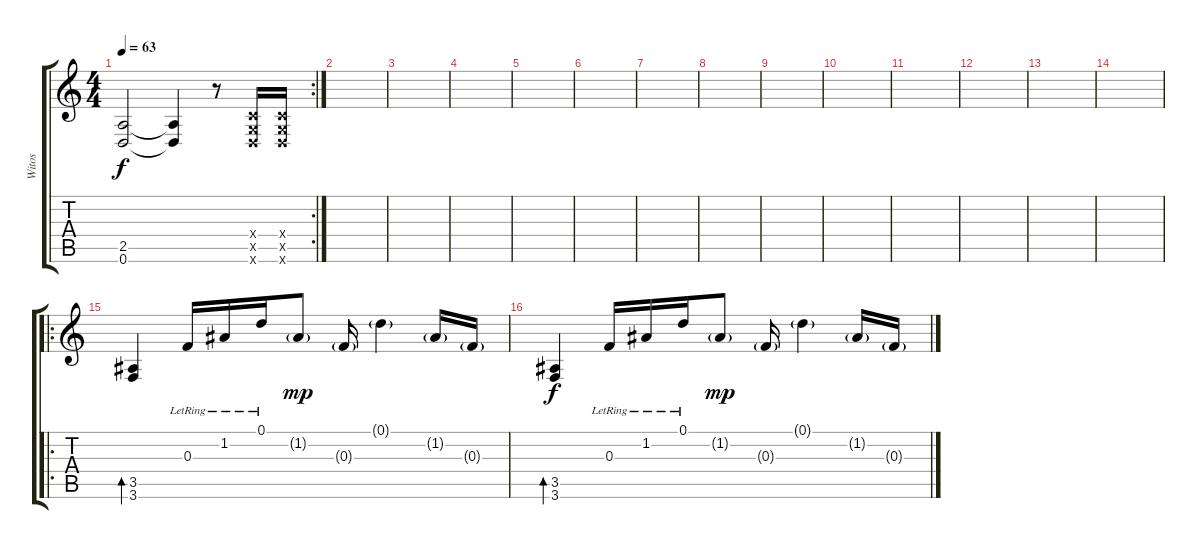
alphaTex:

\track ("Witos" "Witos") {instrument distortionguitar}
\staff {score tabs}
\tuning (D4 A3 F3 C3 G2 D2) {hide}
\rc 2
\ts (4 4)
\tempo 63
\clef g2
\ks c
(2.5 0.6).2{dy f} (2.5{t} 0.6{t}).4 r.8 (0.4{x} 0.5{x} 0.6{x}).16 (0.4{x} 0.5{x} 0.6{x}).16 |
|
|
|
|
|
|
|
|
|
|
|
|
|
\ro
(3.5 3.6).4{bd 30} 0.3{lr}.16 1.2{lr}.16 0.1{lr}.16 1.2{g}.8{dy mp} 0.3{g}.16 0.1{g}.4 1.2{g}.16 0.3{g}.16 |
(3.5 3.6).4{bd 30 dy f} 0.3{lr}.16 1.2{lr}.16 0.1{lr}.16 1.2{g}.8{dy mp} 0.3{g}.16 0.1{g}.4 1.2{g}.16 0.3{g}.16
